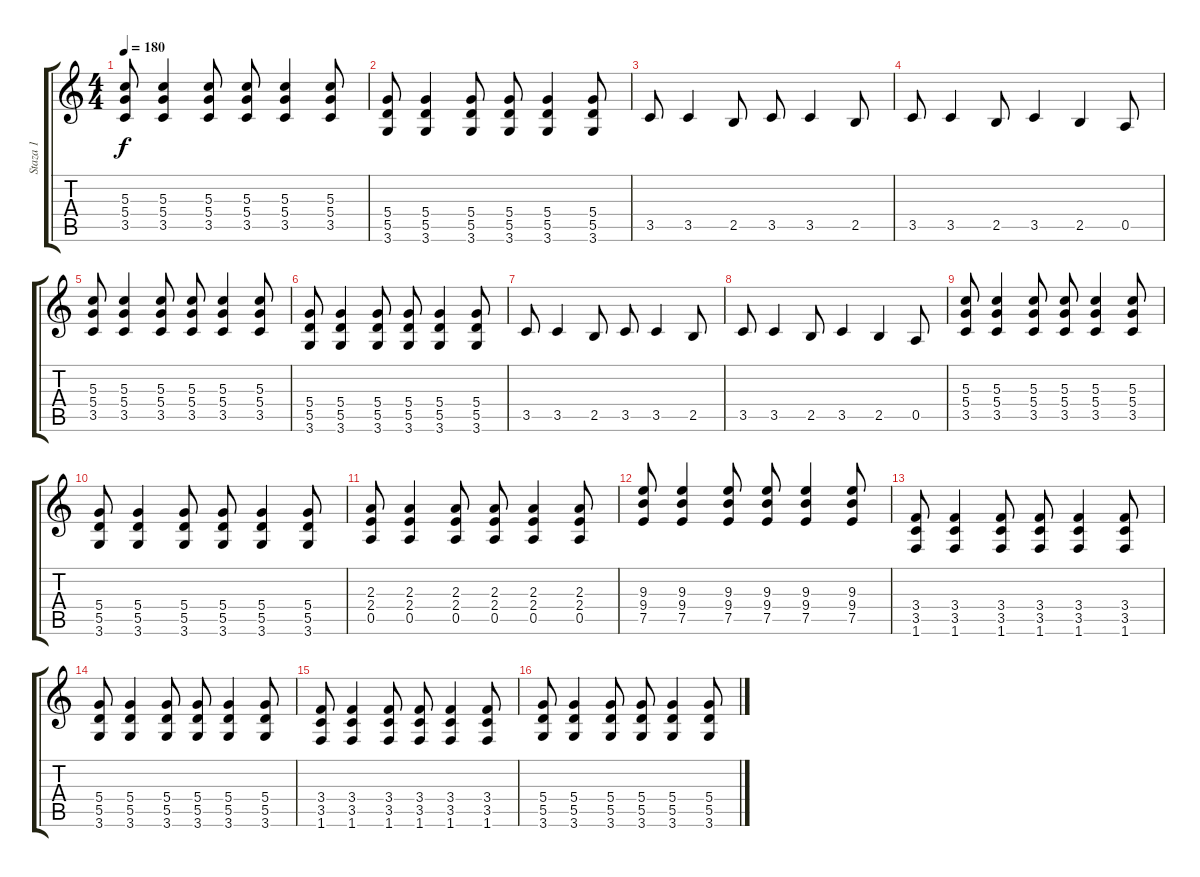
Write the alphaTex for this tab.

\track ("Staza 1" "Staza 1") {instrument distortionguitar}
\staff {score tabs}
\tuning (E4 B3 G3 D3 A2 E2) {hide}
\ts (4 4)
\tempo 180
\clef g2
\ks c
(5.3 5.4 3.5).8{dy f} (5.3 5.4 3.5).4 (5.3 5.4 3.5).8 (5.3 5.4 3.5).8 (5.3 5.4 3.5).4 (5.3 5.4 3.5).8 |
(5.4 5.5 3.6).8 (5.4 5.5 3.6).4 (5.4 5.5 3.6).8 (5.4 5.5 3.6).8 (5.4 5.5 3.6).4 (5.4 5.5 3.6).8 |
3.5.8 3.5.4 2.5.8 3.5.8 3.5.4 2.5.8 |
3.5.8 3.5.4 2.5.8 3.5.4 2.5.4 0.5.8 |
(5.3 5.4 3.5).8 (5.3 5.4 3.5).4 (5.3 5.4 3.5).8 (5.3 5.4 3.5).8 (5.3 5.4 3.5).4 (5.3 5.4 3.5).8 |
(5.4 5.5 3.6).8 (5.4 5.5 3.6).4 (5.4 5.5 3.6).8 (5.4 5.5 3.6).8 (5.4 5.5 3.6).4 (5.4 5.5 3.6).8 |
3.5.8 3.5.4 2.5.8 3.5.8 3.5.4 2.5.8 |
3.5.8 3.5.4 2.5.8 3.5.4 2.5.4 0.5.8 |
(5.3 5.4 3.5).8 (5.3 5.4 3.5).4 (5.3 5.4 3.5).8 (5.3 5.4 3.5).8 (5.3 5.4 3.5).4 (5.3 5.4 3.5).8 |
(5.4 5.5 3.6).8 (5.4 5.5 3.6).4 (5.4 5.5 3.6).8 (5.4 5.5 3.6).8 (5.4 5.5 3.6).4 (5.4 5.5 3.6).8 |
(2.3 2.4 0.5).8 (2.3 2.4 0.5).4 (2.3 2.4 0.5).8 (2.3 2.4 0.5).8 (2.3 2.4 0.5).4 (2.3 2.4 0.5).8 |
(9.3 9.4 7.5).8 (9.3 9.4 7.5).4 (9.3 9.4 7.5).8 (9.3 9.4 7.5).8 (9.3 9.4 7.5).4 (9.3 9.4 7.5).8 |
(3.4 3.5 1.6).8 (3.4 3.5 1.6).4 (3.4 3.5 1.6).8 (3.4 3.5 1.6).8 (3.4 3.5 1.6).4 (3.4 3.5 1.6).8 |
(5.4 5.5 3.6).8 (5.4 5.5 3.6).4 (5.4 5.5 3.6).8 (5.4 5.5 3.6).8 (5.4 5.5 3.6).4 (5.4 5.5 3.6).8 |
(3.4 3.5 1.6).8 (3.4 3.5 1.6).4 (3.4 3.5 1.6).8 (3.4 3.5 1.6).8 (3.4 3.5 1.6).4 (3.4 3.5 1.6).8 |
(5.4 5.5 3.6).8 (5.4 5.5 3.6).4 (5.4 5.5 3.6).8 (5.4 5.5 3.6).8 (5.4 5.5 3.6).4 (5.4 5.5 3.6).8
